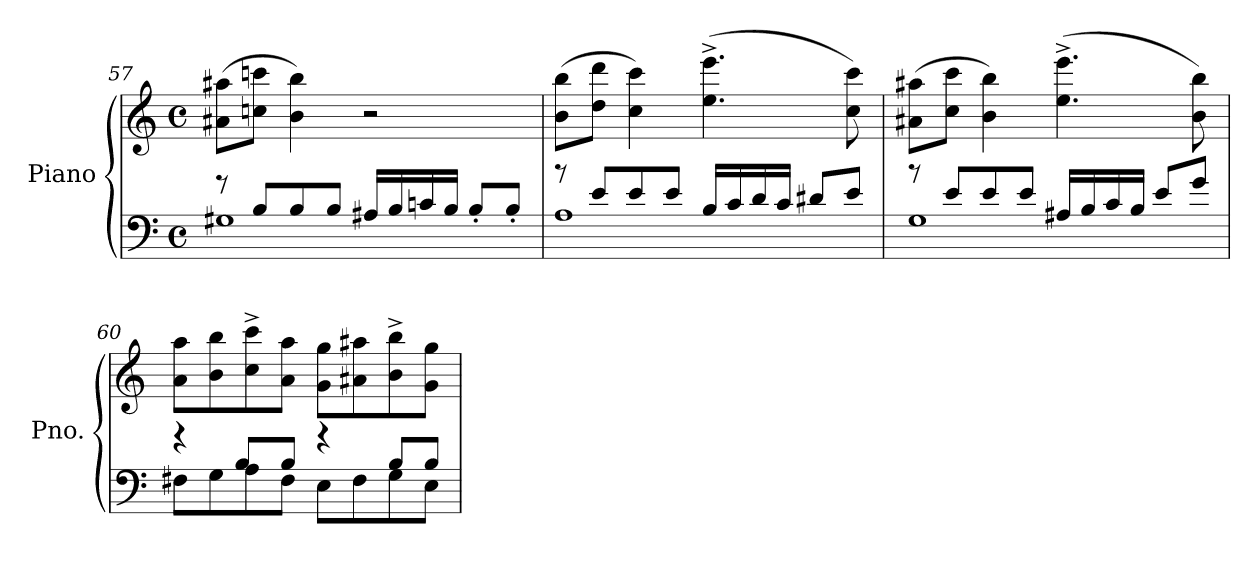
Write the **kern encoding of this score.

**kern	**kern
*part1	*part1
*staff2	*staff1
*I"Piano	*
*I'Pno.	*
!!LO:LB:g=z
*clefF4	*clefG2
*k[]	*k[]
*M4/4	*M4/4
*met(c)	*met(c)
=57	=57
*^	*
1G#X	8rg	(>8a#X\ 8aa#X\L
.	8B/L	8ccn\ 8cccn\J
.	8B/	4b\ 4bb\)
.	8B/J	.
.	16A#X/LL	2r
.	16B/	.
.	16cn/	.
.	16B/JJ	.
.	8B'/L	.
.	8B'/J	.
=58	=58	=58
1A	8rb	(8b\ 8bb\L
.	8e/L	8dd\ 8ddd\J
.	8e/	4cc\ 4ccc\)
.	8e/J	.
.	16B/LL	(4.ee\^ 4.eee\^
.	16c/	.
.	16d/	.
.	16c/JJ	.
.	8d#X/L	.
.	8e/J	8cc\ 8ccc\)
=59	=59	=59
1G	8rb	(8a#X\ 8aa#X\L
.	8e/L	8cc\ 8ccc\J
.	8e/	4b\ 4bb\)
.	8e/J	.
.	16A#X/LL	(4.ee\^ 4.eee\^
.	16B/	.
.	16c/	.
.	16B/JJ	.
.	8e/L	.
.	8g/J	8b\ 8bb\)
=60	=60	=60
8F#X\L	4rg	8a\ 8aa\L
8G\	.	8b\ 8bb\
8A\	8B/L	8cc\^ 8ccc\^
8F#\J	8B/J	8a\ 8aa\J
8E\L	4rg	8g\ 8gg\L
8F#\	.	8a#X\ 8aa#X\
8G\	8B/L	8b\^ 8bb\^
8E\J	8B/J	8g\ 8gg\J
*v	*v	*
=	=
*-	*-
